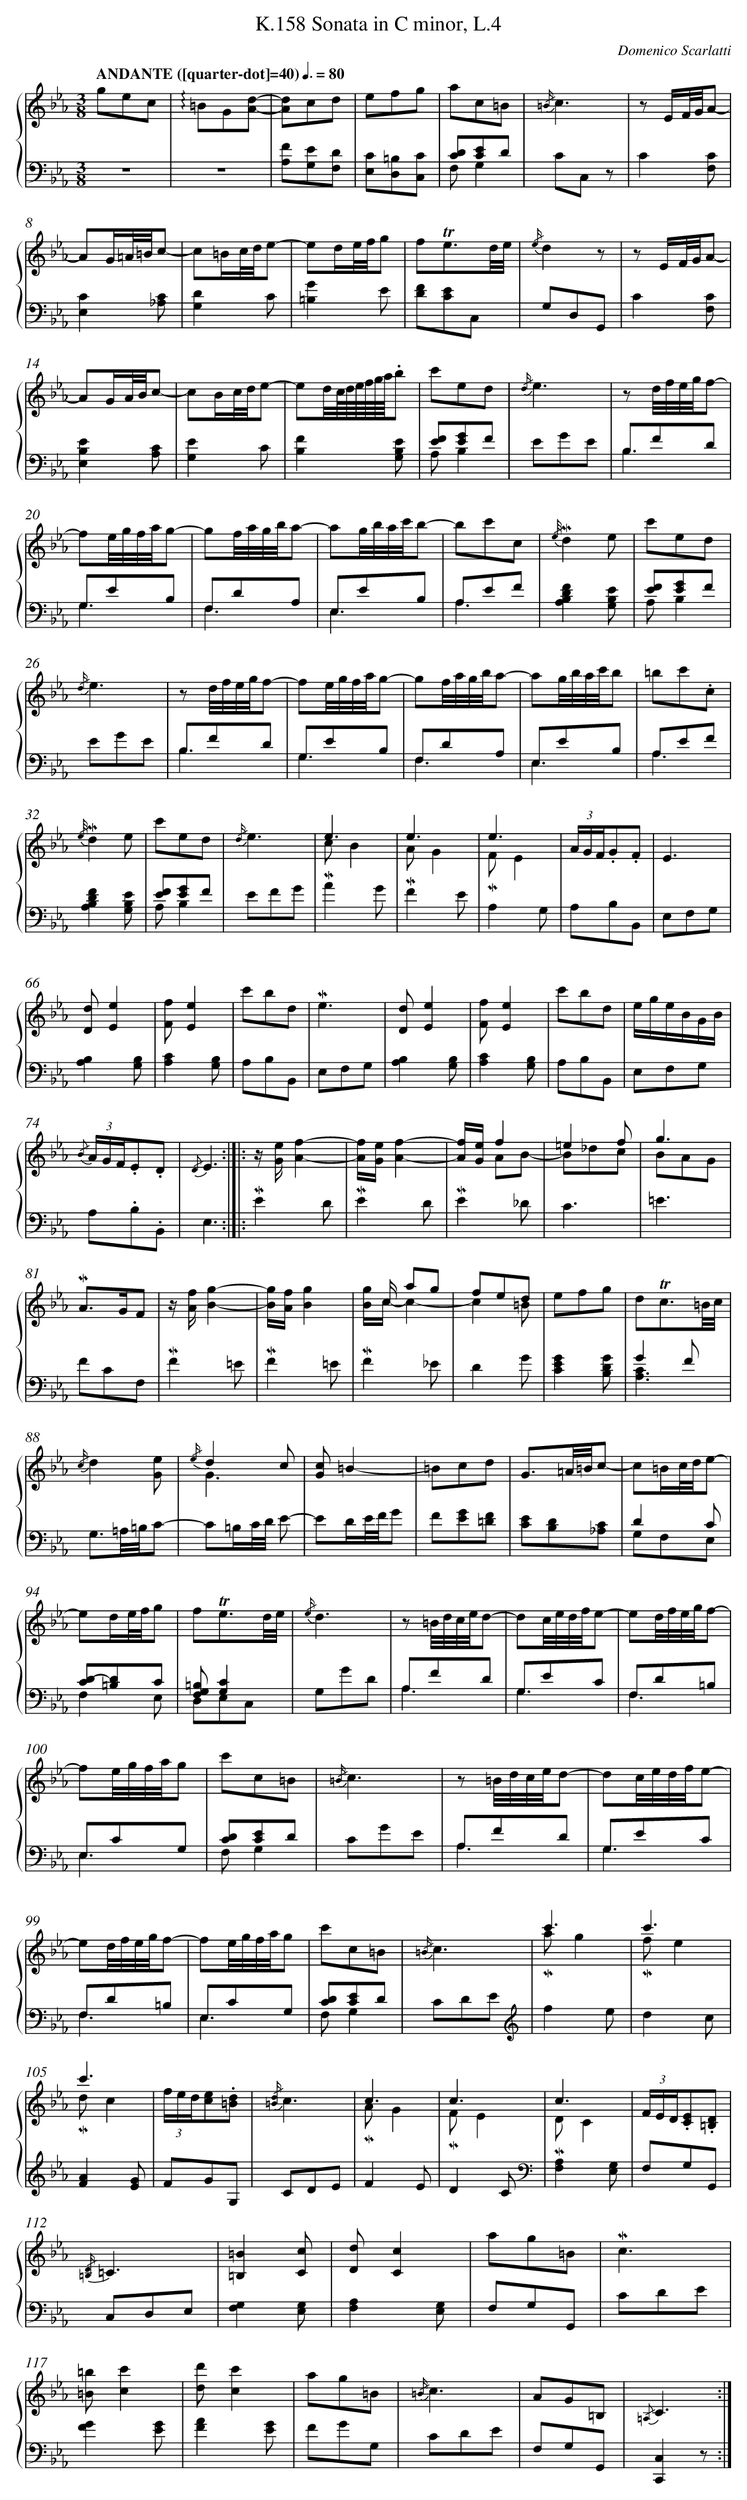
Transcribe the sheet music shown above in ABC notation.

X:1
T: Sonata in C minor, L.4, K.158
C: Domenico Scarlatti
L: 1/8
M: 3/8
Q: "ANDANTE ([quarter-dot]=40)" 3/8=80
%%staves {1 2}
V: 1 clef=treble
V: 2 clef=bass
K: Eb
[V:1] gec |
[V:2] z3 |
[V:1] !arpeggio!=BG[Ad]- |
[V:2] z3 |
[V:1] [Ad]cd |
[V:2] [A,F][G,E][F,D] |
[V:1] efg |
[V:2] [E,C][D,=B,][C,C] |
[V:1] ac=B |
[V:2] [CD][CE]D & F,G,2 |
[V:1] {/=B/}c3 |
[V:2] CC, z |
[V:1] z E/F//G//A- |
[V:2] C2[F,C] |
[V:1] AG/=A//=B//c- |
[V:2] [E,2C2][_A,C] |
[V:1] c=B/c//d//e- |
[V:2] [G,2D2]C |
[V:1] ed/e//f//g |
[V:2] [=B,2G2]E |
[V:1] f!trill!e3/d//e// |
[V:2] [DF][CE]C, |
[V:1] {/e/}d2z |
[V:2] G,D,G,, |
[V:1] z E/F//G//A- |
[V:2] C2[F,C] |
[V:1] AG/A//B//c- |
[V:2] [E,2B,2E2][A,C] |
[V:1] cB/c//d//e- |
[V:2] [G,2E2]C |
[V:1] ed//c/8d/8e/8f/8g/8a/8.b |
[V:2] [B,2F2][G,B,E] |
[V:1] c'ed |
[V:2] [EF][GE]F & A,B,2 |
[V:1] {/d/}e3 |
[V:2] EGE |
[V:1] z d//f//e//g//f- |
[V:2] B,FD & B,3 |
[V:1] fe//g//f//a//g- |
[V:2] G,EB, & G,3 |
[V:1] gf//a//g//b//a- |
[V:2] F,DA, & F,3 |
[V:1] ag//b//a//c'//b- |
[V:2] E,EB, & E,3 |
[V:1] bc'c |
[V:2] A,EF & A,3 |
[V:1] {/e//}!mordent!d2e |
[V:2] [A,2B,2D2F2][G,B,E] |
[V:1] c'ed |
[V:2] [EF][EG]F & A,B,2 |
[V:1] {/d/}e3 |
[V:2] EGE |
[V:1] z d//f//e//g//f- |
[V:2] B,FD & B,3 |
[V:1] fe//g//f//a//g- |
[V:2] G,EB, & G,3 |
[V:1] gf//a//g//b//a- |
[V:2] F,DA, & F,3 |
[V:1] ag//b//a//c'//b |
[V:2] E,EB, & E,3 |
[V:1] =bc'.c |
[V:2] A,EF & A,3 |
[V:1] {/e//}!mordent!d2e |
[V:2] [A,2B,2D2F2][G,B,E] |
[V:1] c'ed |
[V:2] [EF][EG]F & A,B,2 |
[V:1] {/d/}e3 [I:setbarnb 61]|
[V:2] EFG |
[V:1] e3 & !mordent!cB2 |
[V:2] A2G |
[V:1] e3 & !mordent!AG2 |
[V:2] F2E |
[V:1] e3 & !mordent!FE2 |
[V:2] A,2G, |
[V:1] (3A/G/F/.G.F |
[V:2] A,B,B,, |
[V:1] E3 |
[V:2] E,F,G, |
[V:1] [Dd][E2e2] |
[V:2] [A,2B,2][G,B,] |
[V:1] [Ff][E2e2] |
[V:2] [A,2C2][G,B,] |
[V:1] c'bd |
[V:2] A,B,B,, |
[V:1] !mordent!e3 |
[V:2] E,F,G, |
[V:1] [Dd][E2e2] |
[V:2] [B,2A,2][G,B,] |
[V:1] [Ff][E2e2] |
[V:2] [A,2C2][G,B,] |
[V:1] c'bd |
[V:2] A,B,B,, |
[V:1] e/g/e/B/G/B/ |
[V:2] E,F,G, |
[V:1] {/B} (3A/G/F/.E.D |
[V:2] A,.B,.B,, |
[V:1] {/D}E3 :|]|:
[V:2] E,3 :|]|:
[V:1] z/ [G/e/][A2f2]- |
[V:2] !mordent!E2D |
[V:1] [A/f/][G/e/][A2f2]- |
[V:2] !mordent!E2D |
[V:1] [A/f/][G/e/]f2 & x AB- |
[V:2] !mordent!E2_D |
[V:1] =e2f & B_dc |
[V:2] C3 |
[V:1] g3 & BAG |
[V:2] =E3 |
[V:1] !mordent!A>GF |
[V:2] FCF, |
[V:1] z/ [A/f/][B2g2]- |
[V:2] !mordent!F2=E |
[V:1] [B/g/][A/f/][B2g2]- |
[V:2] !mordent!F2=E |
[V:1] x/ c/ ag & [B/g/]c/-c2- |
[V:2] !mordent!F2_E |
[V:1] fed & c2=B |
[V:2] D2G |
[V:1] efg |
[V:2] [C2E2G2][B,DG] |
[V:1] d!trill!c3/=B//c// |
[V:2] G2F & [A,3C3] |
[V:1] {/c/}d2[Ge] |
[V:2] G,3/=A,//=B,//C- |
[V:1] {/e/}d2c & G3 |
[V:2] C=B,/C//D// E- |
[V:1] [Gc]=B2- |
[V:2] ED/E//F//G |
[V:1] =Bcd |
[V:2] F[EG][=DF] |
[V:1] G3/=A//=B//c- |
[V:2] [CE][B,D][_A,C] |
[V:1] c=B/c//d//e- |
[V:2] D2C & G,F,E, |
[V:1] ed/e//f//g |
[V:2] [CD-][=B,D]C & F,2E, |
[V:1] f!trill!e3/d//e// |
[V:2] [=B,G,F,][G,2C2] & D,E,C, |
[V:1] {/e/}d3 |
[V:2] G,GD |
[V:1] z =B//d//c//e//d- |
[V:2] A,FD & A,3 |
[V:1] dc//e//d//f//e- |
[V:2] G,EC & G,3 |
[V:1] ed//f//e//g//f- |
[V:2] F,D=B, & F,3 |
[V:1] fe//g//f//a//g |
[V:2] E,CG, & E,3 |
[V:1] c'c=B |
[V:2] [CD][CE]D & F,G,2 |
[V:1] {/=B/}c3 [I:setbarnb 97]|
[V:2] CGE |
[V:1] z =B//d//c//e//d- |
[V:2] A,FD & A,3 |
[V:1] dc//e//d//f//e- |
[V:2] G,EC & G,3 |
[V:1] ed//f//e//g//f- |
[V:2] F,D=B, & F,3 |
[V:1] fe//g//f//a//g |
[V:2] E,CG, & E,3 |
[V:1] c'c=B |
[V:2] [CD][CE]D & F,G,2 |
[V:1] {/=B/}c3 |
[V:2] CDE[K:clef=treble] |
[V:1] c'3 & !mordent!ag2 |
[V:2] f2e |
[V:1] c'3 & !mordent!fe2 |
[V:2] d2c |
[V:1] c'3 & !mordent!dc2 |
[V:2] [F2A2][EG] |
[V:1] (3f/e/d/[ce].[=Bd] |
[V:2] FGG, |
[V:1] {/[d/=B/]}c3 |
[V:2] CDE |
[V:1] c3 & !mordent!AG2 |
[V:2] F2E |
[V:1] c3 & !mordent!FE2 |
[V:2] D2C[K:clef=bass] |
[V:1] c3 & !mordent!DC2 |
[V:2] [F,2A,2][E,G,] |
[V:1] (3F/E/D/.[EC].[=B,D] |
[V:2] F,G,G,, |
[V:1] {/[D/=B,/]}=C3 |
[V:2] C,D,E, |
[V:1] [=B,2=B2][Cc] |
[V:2] [F,2G,2][E,G,] |
[V:1] [Dd][C2c2] |
[V:2] [F,2A,2][E,G,] |
[V:1] ag=B |
[V:2] F,G,G,, |
[V:1] !mordent!c3 |
[V:2] CDE |
[V:1] [=B=b][c2c'2] |
[V:2] [F2G2][EG] |
[V:1] [dd'][c2c'2] |
[V:2] [F2A2][EG] |
[V:1] ag=B |
[V:2] FGG, |
[V:1] {/=B/}c3 |
[V:2] CDE |
[V:1] AG=B, |
[V:2] F,G,G,, |
[V:1] {/=A,}C3 :|]
[V:2] [C,,2C,2]z :|]
